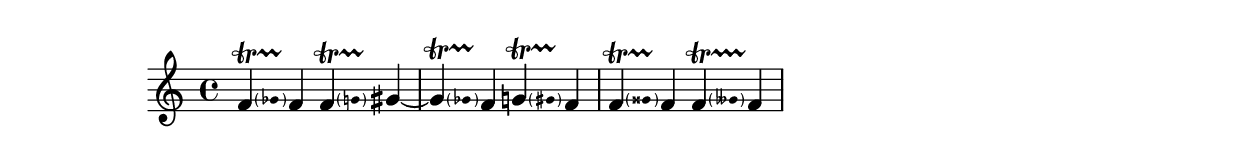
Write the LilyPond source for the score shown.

\version "2.11.51"

\header {
  texidoc = "Pitched trills on consecutive notes with the same
name and octave should not lose accidentals; in the following
example, accidentals should be visible for all trill-pitches.
"
}

\relative c' {
  \pitchedTrill
  f4\startTrillSpan ges f\stopTrillSpan
  
  \pitchedTrill
  f4\startTrillSpan g gis\stopTrillSpan ~
  
  \pitchedTrill
  gis4\startTrillSpan ges f\stopTrillSpan
  
  \pitchedTrill
  g4\startTrillSpan gis f\stopTrillSpan
  
  \pitchedTrill
  f4\startTrillSpan gisis f\stopTrillSpan
  
  \pitchedTrill
  f4\startTrillSpan geses f\stopTrillSpan
}
